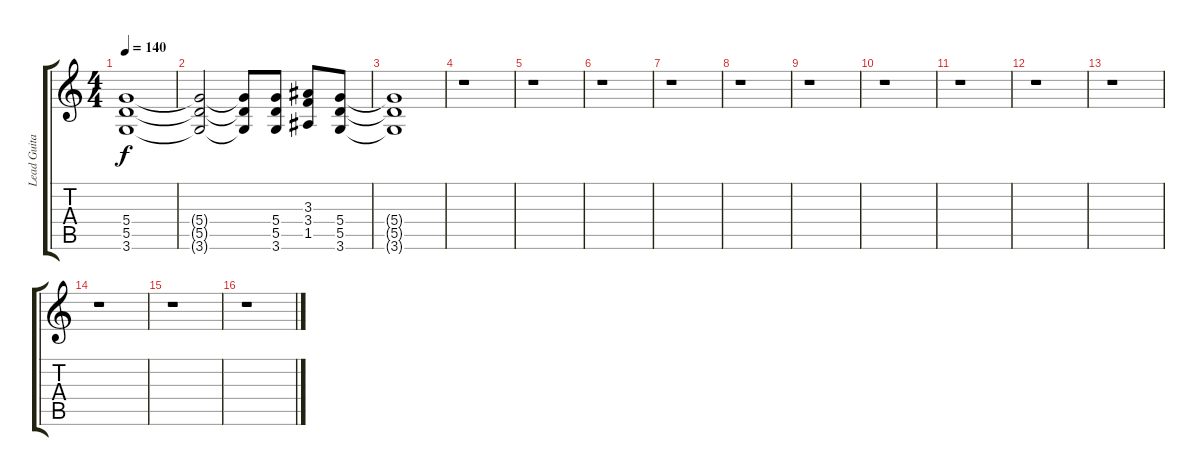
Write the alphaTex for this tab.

\track ("Lead Guitar: Slash" "Lead Guita") {instrument distortionguitar}
\staff {score tabs}
\tuning (E4 B3 G3 D3 A2 E2) {hide}
\ts (4 4)
\tempo 140
\clef g2
\ks c
(5.4{t} 5.5{t} 3.6{t}).1{dy f} |
(5.4{t} 5.5{t} 3.6{t}).2 (5.4{t} 5.5{t} 3.6{t}).8 (5.4 5.5 3.6).8 (3.3 3.4 1.5).8 (5.4 5.5 3.6).8 |
(5.4{t} 5.5{t} 3.6{t}).1 |
r.1 |
r.1 |
r.1 |
r.1 |
r.1 |
r.1 |
r.1 |
r.1 |
r.1 |
r.1 |
r.1 |
r.1 |
r.1
